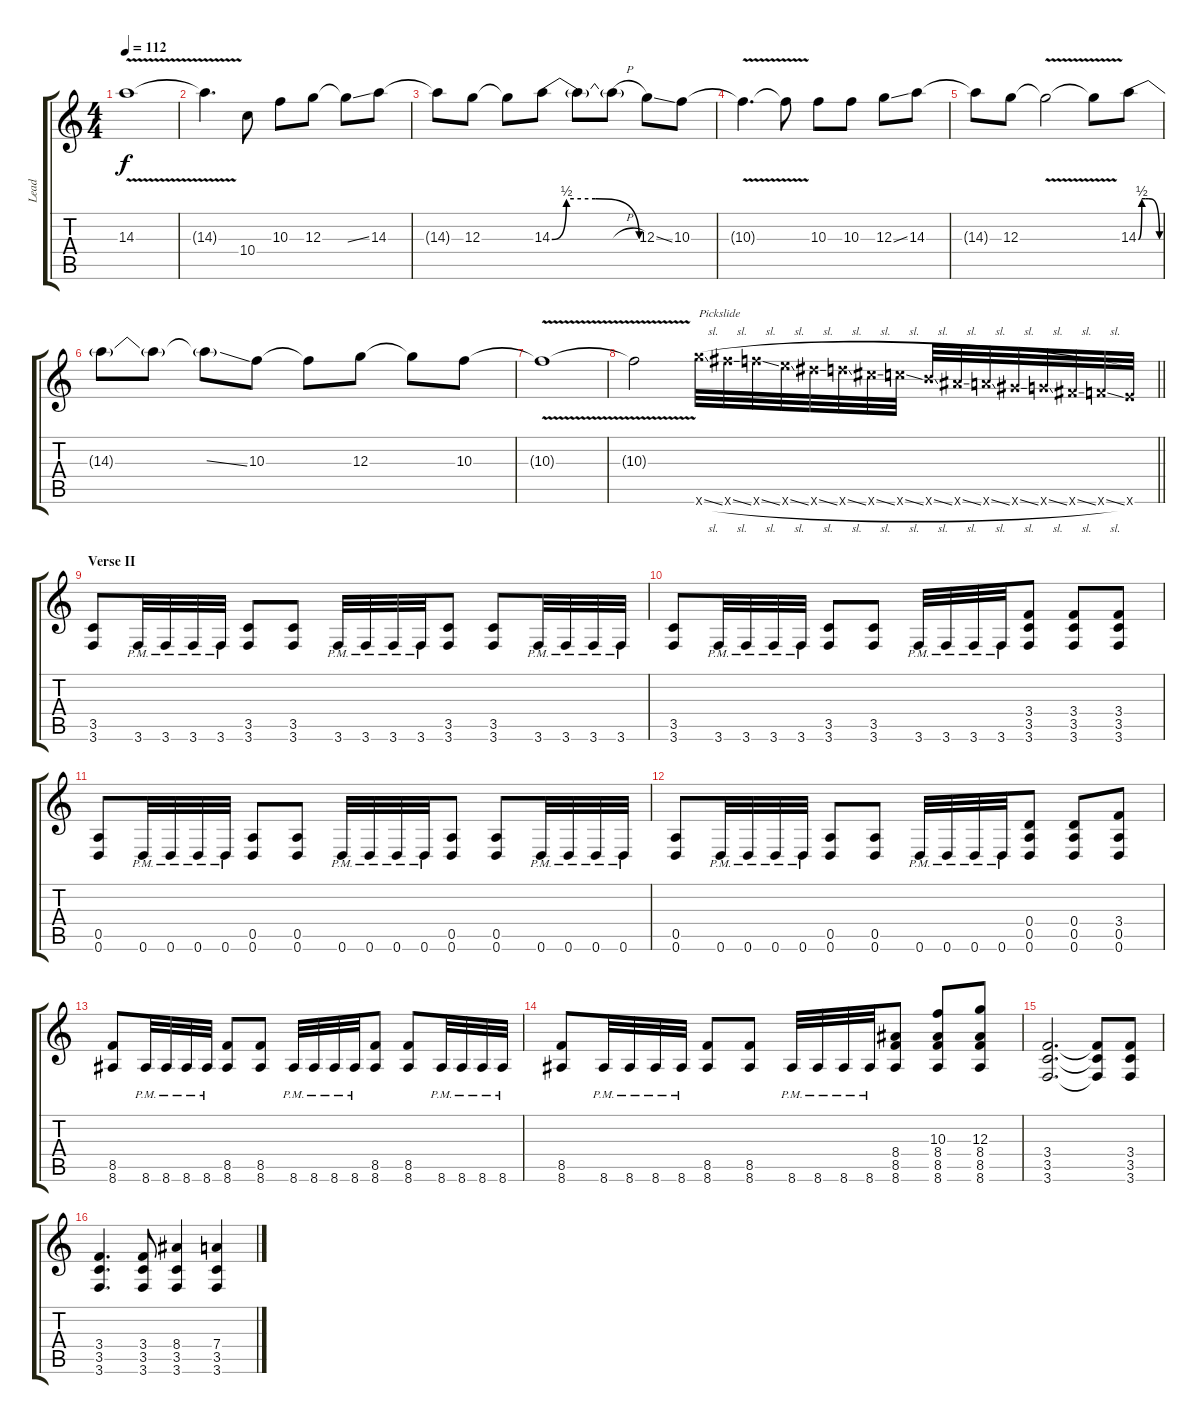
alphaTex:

\track ("Lead" "Lead") {instrument distortionguitar}
\staff {score tabs}
\tuning (E4 B3 G3 D3 A2 D2) {hide}
\ts (4 4)
\tempo 112
\clef g2
\ks c
14.3{v t}.1{dy f} |
14.3{t}.4{d} 10.4.8 10.3.8 12.3.8 12.3{ss t}.8 14.3.8 |
14.3{t}.8 12.3.8 12.3{t}.8 14.3{be (custom 0 0 10 2 20 2 30 2 60 0)}.8 14.3{t}.8 14.3{h t}.8 12.3{ss}.8 10.3.8 |
10.3{v t}.4{d} 10.3{t}.8 10.3.8 10.3.8 12.3{ss}.8 14.3.8 |
14.3{t}.8 12.3.8 12.3{v t}.2 12.3{t}.8 14.3{be (custom 0 0 10 2 20 2 30 2 60 0)}.8 |
14.3{t}.8 14.3{t}.8 14.3{ss t}.8 10.3.8 10.3{t}.8 12.3.8 12.3{t}.8 10.3.8 |
10.3{v t}.1 |
\barLineRight lightlight
10.3{t}.2 29.6{sl x}.32{txt "Pickslide"} 28.6{sl x}.32 27.6{sl x}.32 26.6{sl x}.32 25.6{sl x}.32 24.6{sl x}.32 23.6{sl x}.32 22.6{sl x}.32 21.6{sl x}.32 20.6{sl x}.32 19.6{sl x}.32 18.6{sl x}.32 17.6{sl x}.32 16.6{sl x}.32 15.6{sl x}.32 14.6{x}.32 |
\section ("" "Verse II")
(3.5 3.6).8 3.6{pm}.32 3.6{pm}.32 3.6{pm}.32 3.6{pm}.32 (3.5 3.6).8 (3.5 3.6).8 3.6{pm}.32 3.6{pm}.32 3.6{pm}.32 3.6{pm}.32 (3.5 3.6).8 (3.5 3.6).8 3.6{pm}.32 3.6{pm}.32 3.6{pm}.32 3.6{pm}.32 |
(3.5 3.6).8 3.6{pm}.32 3.6{pm}.32 3.6{pm}.32 3.6{pm}.32 (3.5 3.6).8 (3.5 3.6).8 3.6{pm}.32 3.6{pm}.32 3.6{pm}.32 3.6{pm}.32 (3.4 3.5 3.6).8 (3.4 3.5 3.6).8 (3.4 3.5 3.6).8 |
(0.5 0.6).8 0.6{pm}.32 0.6{pm}.32 0.6{pm}.32 0.6{pm}.32 (0.5 0.6).8 (0.5 0.6).8 0.6{pm}.32 0.6{pm}.32 0.6{pm}.32 0.6{pm}.32 (0.5 0.6).8 (0.5 0.6).8 0.6{pm}.32 0.6{pm}.32 0.6{pm}.32 0.6{pm}.32 |
(0.5 0.6).8 0.6{pm}.32 0.6{pm}.32 0.6{pm}.32 0.6{pm}.32 (0.5 0.6).8 (0.5 0.6).8 0.6{pm}.32 0.6{pm}.32 0.6{pm}.32 0.6{pm}.32 (0.4 0.5 0.6).8 (0.4 0.5 0.6).8 (3.4 0.5 0.6).8 |
(8.5 8.6).8 8.6{pm}.32 8.6{pm}.32 8.6{pm}.32 8.6{pm}.32 (8.5 8.6).8 (8.5 8.6).8 8.6{pm}.32 8.6{pm}.32 8.6{pm}.32 8.6{pm}.32 (8.5 8.6).8 (8.5 8.6).8 8.6{pm}.32 8.6{pm}.32 8.6{pm}.32 8.6{pm}.32 |
(8.5 8.6).8 8.6{pm}.32 8.6{pm}.32 8.6{pm}.32 8.6{pm}.32 (8.5 8.6).8 (8.5 8.6).8 8.6{pm}.32 8.6{pm}.32 8.6{pm}.32 8.6{pm}.32 (8.4 8.5 8.6).8 (10.3 8.4 8.5 8.6).8 (12.3 8.4 8.5 8.6).8 |
(3.4 3.5 3.6).2{d} (3.4{t} 3.5{t} 3.6{t}).8 (3.4 3.5 3.6).8 |
(3.4 3.5 3.6).4{d} (3.4 3.5 3.6).8 (8.4 3.5 3.6).4 (7.4 3.5 3.6).4
